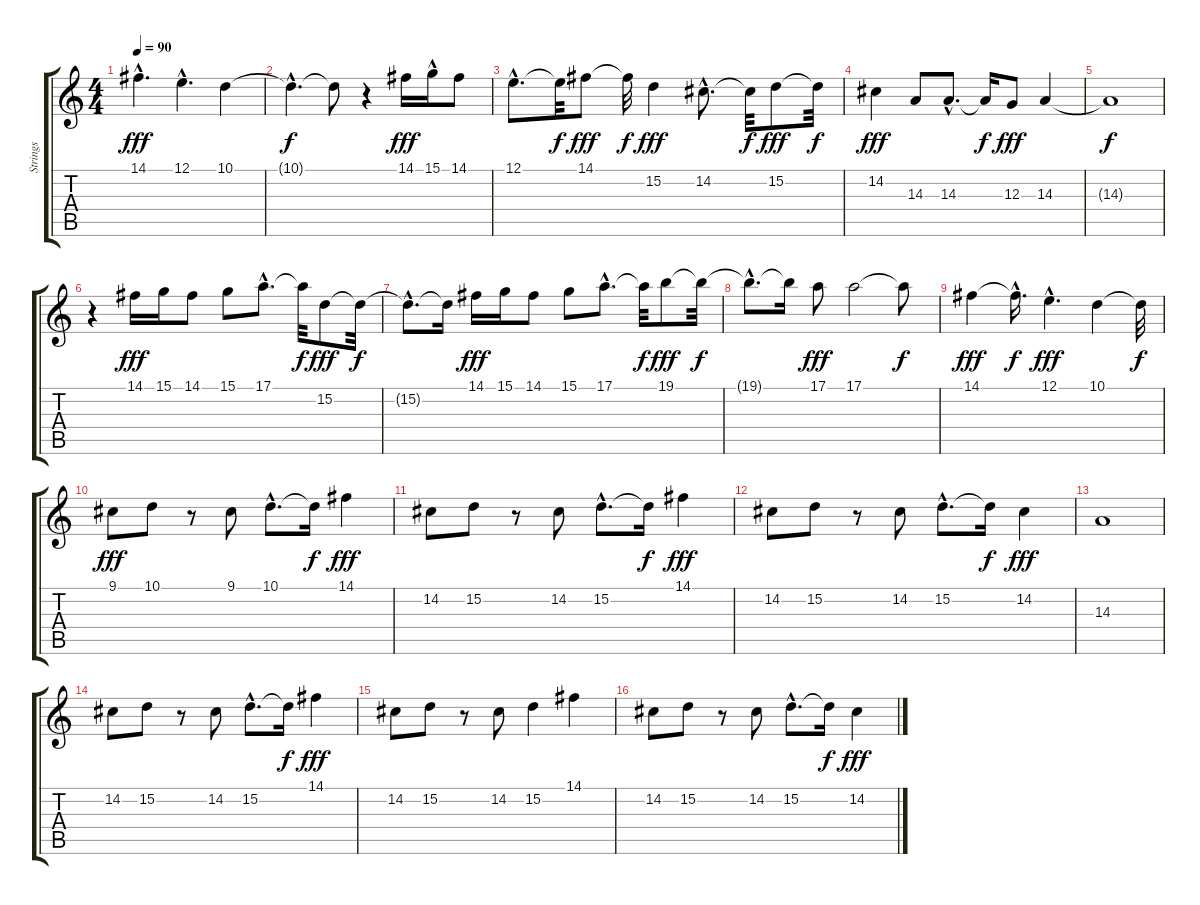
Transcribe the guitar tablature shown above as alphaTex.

\track ("Strings" "Strings") {instrument stringensemble1}
\staff {score tabs}
\tuning (E4 B3 G3 D3 A2 E2) {hide}
\ts (4 4)
\tempo 90
\clef g2
\ks c
14.1{hac}.4{d dy fff} 12.1{hac}.4{d} 10.1.4 |
10.1{hac t}.4{d dy f} 10.1{t}.8 r.4 14.1.16{dy fff} 15.1{hac}.16 14.1.8 |
12.1{hac}.8{d} 12.1{t}.32{dy f} 14.1.8{dy fff} 14.1{t}.32{dy f} 15.2.4{dy fff} 14.2{hac}.8{d} 14.2{t}.32{dy f} 15.2.8{dy fff} 15.2{t}.32{dy f} |
14.2.4{dy fff} 14.3.8 14.3{hac}.8{d} 14.3{t}.16{dy f} 12.3.8{dy fff} 14.3.4 |
14.3{t}.1{dy f} |
r.4 14.1.16{dy fff} 15.1.16 14.1.8 15.1.8 17.1{hac}.8{d} 17.1{t}.32{dy f} 15.2.8{dy fff} 15.2{t}.32{dy f} |
15.2{hac t}.8{d} 15.2{t}.16 14.1.16{dy fff} 15.1.16 14.1.8 15.1.8 17.1{hac}.8{d} 17.1{t}.32{dy f} 19.1.8{dy fff} 19.1{t}.32{dy f} |
19.1{hac t}.8{d} 19.1{t}.16 17.1.8{dy fff} 17.1.2 17.1{t}.8{dy f} |
14.1.4{dy fff} 14.1{hac t}.16{d dy f} 12.1{hac}.4{d dy fff} 10.1.4 10.1{t}.32{dy f} |
9.1.8{dy fff} 10.1.8 r.8 9.1.8 10.1{hac}.8{d} 10.1{t}.16{dy f} 14.1.4{dy fff} |
14.2.8 15.2.8 r.8 14.2.8 15.2{hac}.8{d} 15.2{t}.16{dy f} 14.1.4{dy fff} |
14.2.8 15.2.8 r.8 14.2.8 15.2{hac}.8{d} 15.2{t}.16{dy f} 14.2.4{dy fff} |
14.3.1 |
14.2.8 15.2.8 r.8 14.2.8 15.2{hac}.8{d} 15.2{t}.16{dy f} 14.1.4{dy fff} |
14.2.8 15.2.8 r.8 14.2.8 15.2.4 14.1.4 |
14.2.8 15.2.8 r.8 14.2.8 15.2{hac}.8{d} 15.2{t}.16{dy f} 14.2.4{dy fff}
